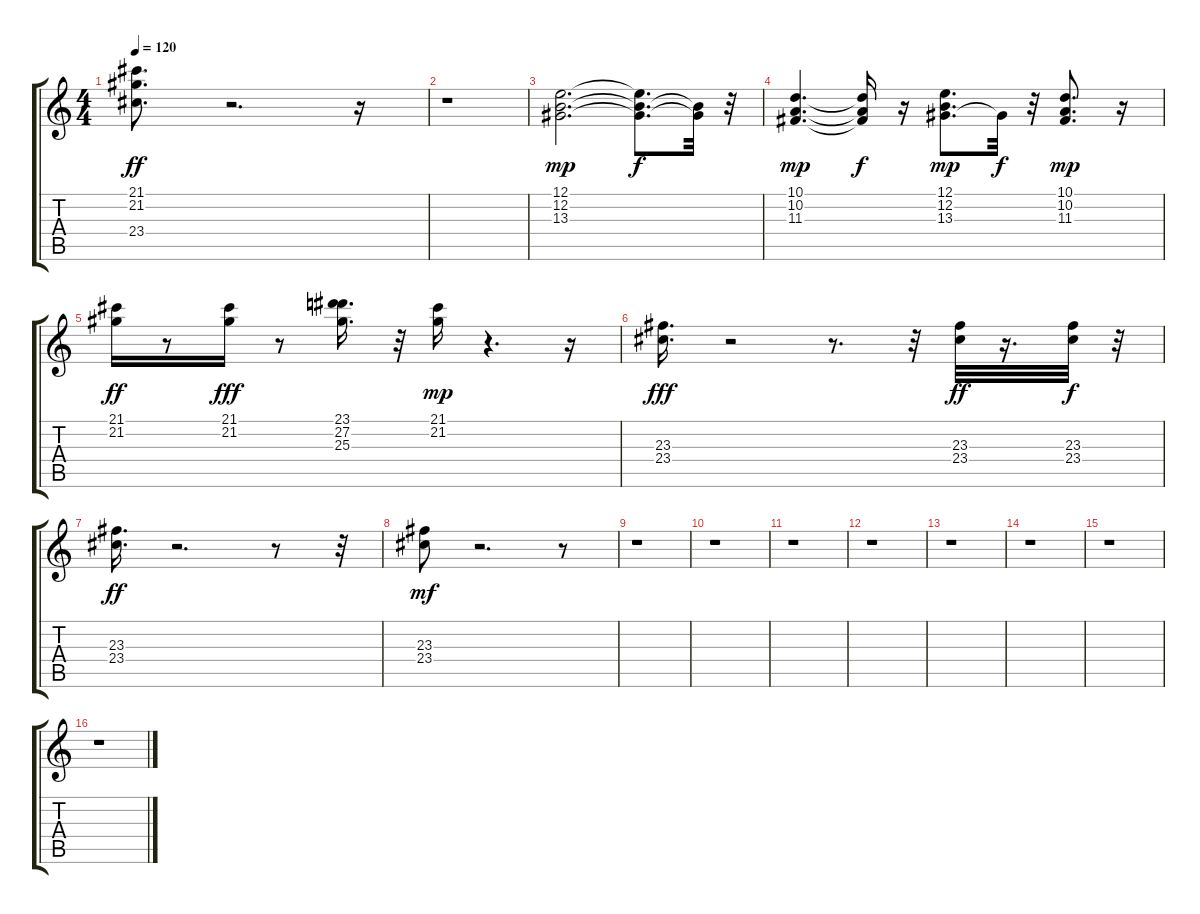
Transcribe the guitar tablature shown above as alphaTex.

\track "" {instrument brasssection}
\staff {score tabs}
\tuning (E4 B3 G3 D3 A2 E2) {hide}
\ts (4 4)
\tempo 120
\clef g2
\ks c
(21.1 21.2 23.4).8{d dy ff} r.2{d} r.16 |
r.1 |
(12.1 12.2 13.3).2{d dy mp} (12.1{t} 12.2{t} 13.3{t}).8{d dy f} (12.2{t} 13.3{t}).32 r.32 |
(10.1 10.2 11.3).4{d dy mp} (10.1{t} 10.2{t} 11.3{t}).16{dy f} r.16 (12.1 12.2 13.3).8{d dy mp} 13.3{t}.32{dy f} r.32 (10.1 10.2 11.3).8{d dy mp} r.16 |
(21.1 21.2).16{dy ff} r.8 (21.1 21.2).16{dy fff} r.8 (23.1 27.2 25.3).16{d} r.32 (21.1 21.2).16{dy mp} r.4{d} r.16 |
(23.3 23.4).16{d dy fff} r.2 r.8{d} r.32 (23.3 23.4).32{dy ff} r.16{d} (23.3 23.4).32{dy f} r.32 |
(23.3 23.4).16{d dy ff} r.2{d} r.8 r.32 |
(23.3 23.4).8{dy mf} r.2{d} r.8 |
r.1 |
r.1 |
r.1 |
r.1 |
r.1 |
r.1 |
r.1 |
r.1
